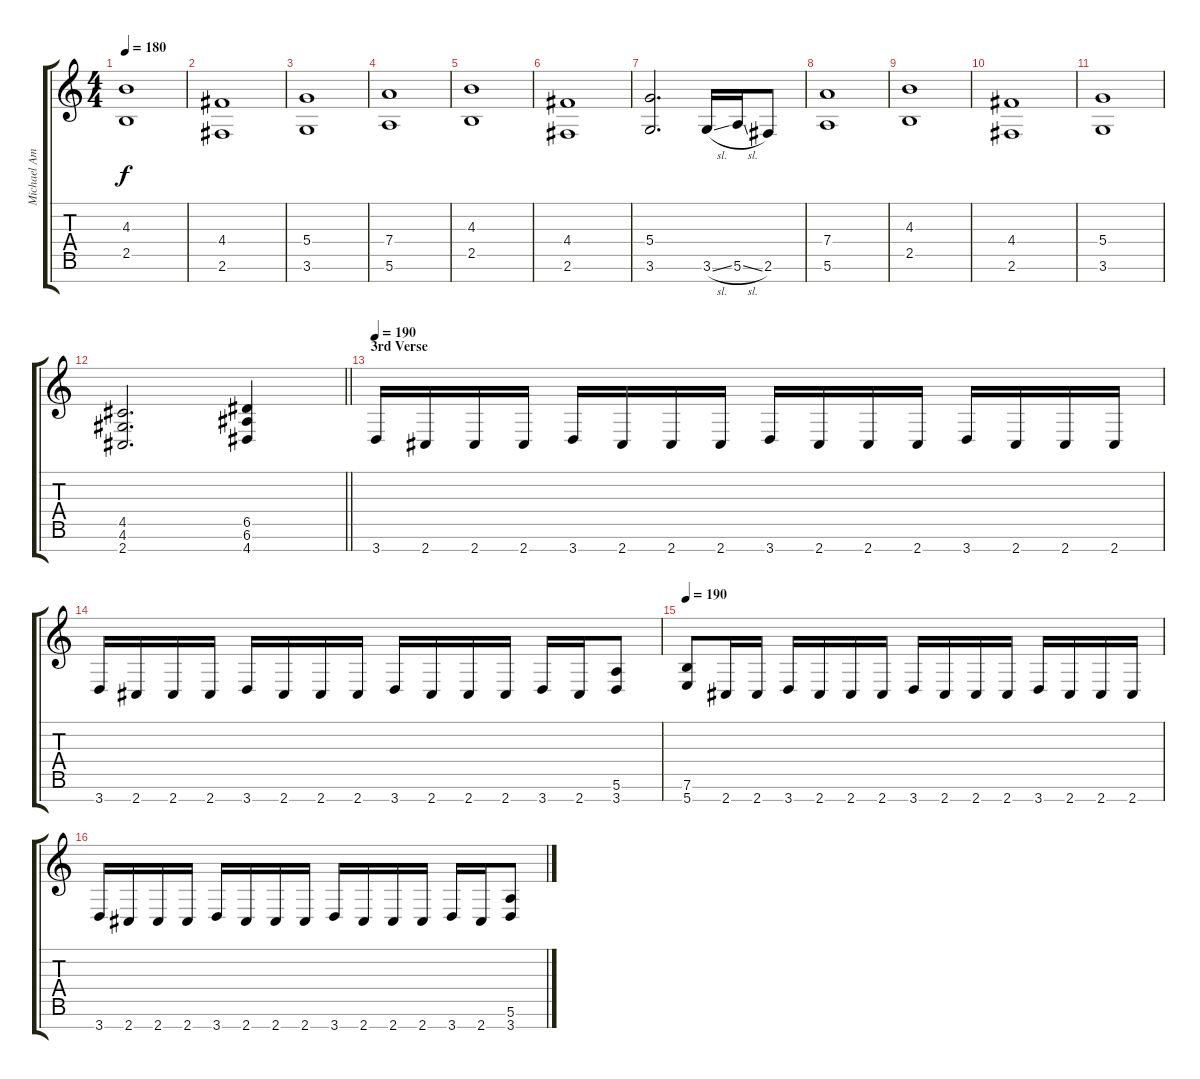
\track ("Michael Amott" "Michael Am") {instrument distortionguitar}
\staff {score tabs}
\tuning (E4 B3 G3 D3 A2 E2 B1) {hide}
\ts (4 4)
\tempo 180
\clef g2
\ks c
(4.3 2.5).1{dy f} |
(4.4 2.6).1 |
(5.4 3.6).1 |
(7.4 5.6).1 |
(4.3 2.5).1 |
(4.4 2.6).1 |
(5.4 3.6).2{d} 3.6{sl}.16 5.6{sl}.16 2.6.8 |
(7.4 5.6).1 |
(4.3 2.5).1 |
(4.4 2.6).1 |
(5.4 3.6).1 |
\barLineRight lightlight
(4.5 4.6 2.7).2{d} (6.5 6.6 4.7).4 |
\section ("" "3rd Verse")
\tempo 190
3.7.16 2.7.16 2.7.16 2.7.16 3.7.16 2.7.16 2.7.16 2.7.16 3.7.16 2.7.16 2.7.16 2.7.16 3.7.16 2.7.16 2.7.16 2.7.16 |
3.7.16 2.7.16 2.7.16 2.7.16 3.7.16 2.7.16 2.7.16 2.7.16 3.7.16 2.7.16 2.7.16 2.7.16 3.7.16 2.7.16 (5.6 3.7).8 |
\tempo 190
(7.6 5.7).8 2.7.16 2.7.16 3.7.16 2.7.16 2.7.16 2.7.16 3.7.16 2.7.16 2.7.16 2.7.16 3.7.16 2.7.16 2.7.16 2.7.16 |
3.7.16 2.7.16 2.7.16 2.7.16 3.7.16 2.7.16 2.7.16 2.7.16 3.7.16 2.7.16 2.7.16 2.7.16 3.7.16 2.7.16 (5.6 3.7).8
